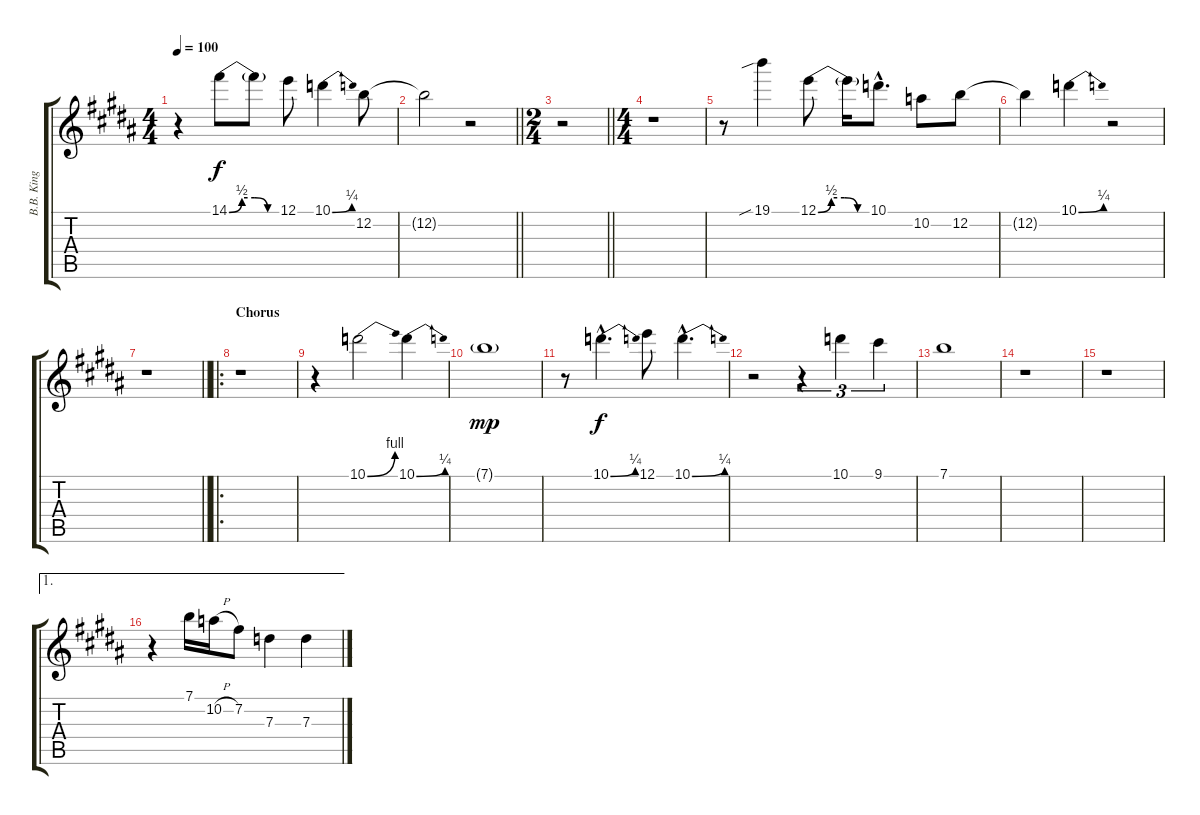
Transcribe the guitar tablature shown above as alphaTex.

\track ("B.B. King Guitar" "B.B. King ") {instrument distortionguitar}
\staff {score tabs}
\tuning (E4 B3 G3 D3 A2 E2) {hide}
\ts (4 4)
\tempo 100
\clef g2
\ks b
r.4{dy f} 14.1{be (custom 0 0 15 2 30 2 45 0 60 0)}.8 14.1{t}.8 12.1.8 10.1{be (bend 0 0 60 1)}.4 12.2.8 |
\barLineRight lightlight
12.2{t}.2 r.2 |
\ts (2 4)
\barLineRight lightlight
r.2 |
\ts (4 4)
r.1 |
r.8 19.1{sib}.4 12.1{be (custom 0 0 15 2 30 2 45 0 60 0)}.8 12.1{t}.16 10.1{hac}.8{d} 10.2.8 12.2.8 |
12.2{t}.4 10.1{be (bend 0 0 60 1)}.4 r.2 |
\barLineRight lightlight
r.1 |
\ro
\section ("" "Chorus")
r.1 |
r.4 10.1{be (bend 0 0 60 4)}.2 10.1{be (bend 0 0 60 1)}.4 |
7.1{g}.1{dy mp} |
r.8 10.1{be (bend 0 0 60 1) hac}.4{d dy f} 12.1.8 10.1{be (bend 0 0 60 1) hac}.4{d} |
r.2 r.4{tu (3 2)} 10.1.4{tu (3 2)} 9.1.4{tu (3 2)} |
7.1.1 |
r.1 |
r.1 |
\ae 1
r.4 7.1.16 10.2{h}.16 7.2.8 7.3.4 7.3.4
